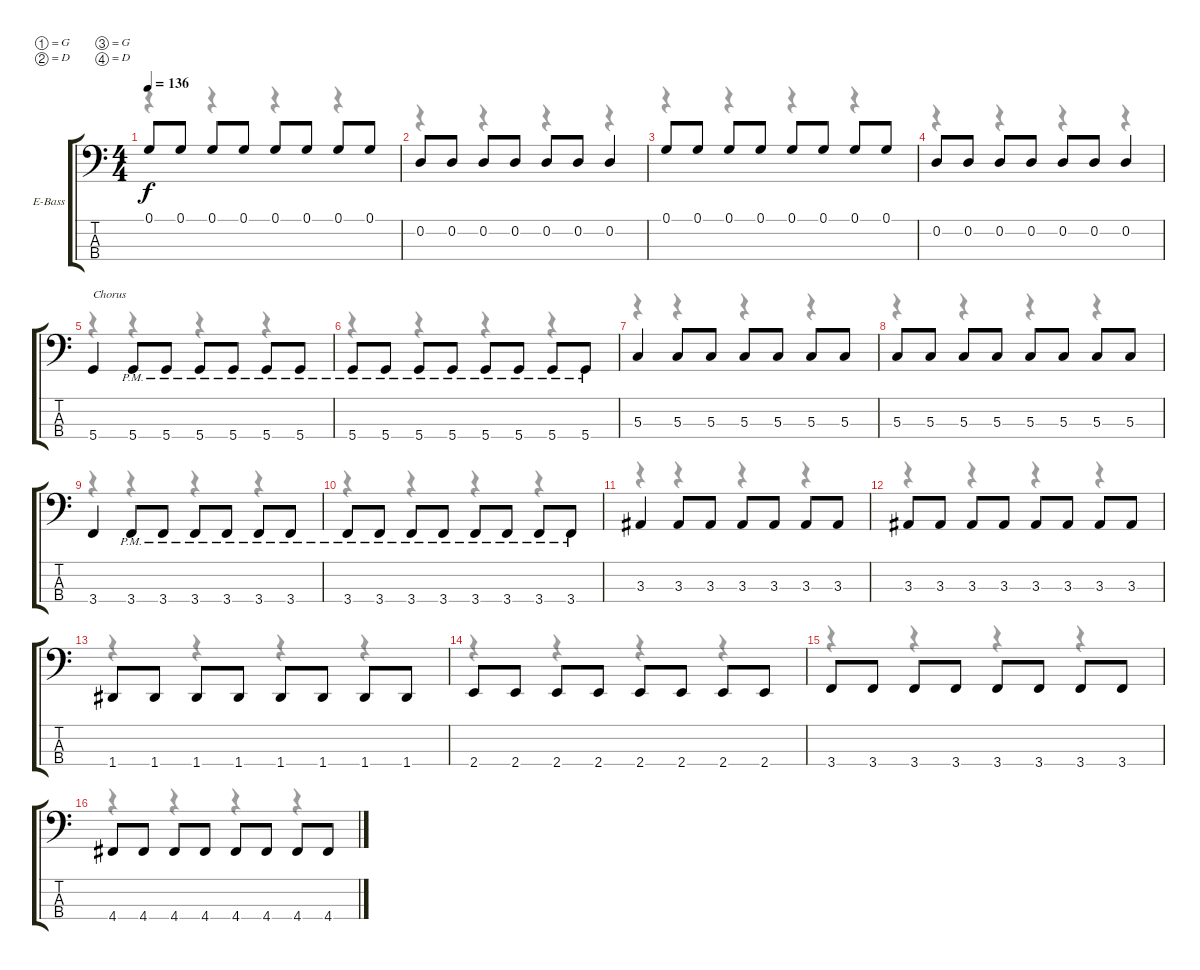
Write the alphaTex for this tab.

\bracketExtendMode groupsimilarinstruments
\firstSystemTrackNameOrientation horizontal
\otherSystemsTrackNameOrientation horizontal
\track ("Bass" "E-Bass") {instrument electricbassfinger}
\staff {score tabs}
\tuning (G2 D2 G1 D1)
\voice
\ts (4 4)
\tempo 136
\clef f4
\ks c
0.1.8{dy f} 0.1.8 0.1.8 0.1.8 0.1.8 0.1.8 0.1.8 0.1.8 |
0.2.8 0.2.8 0.2.8 0.2.8 0.2.8 0.2.8 0.2.4 |
0.1.8 0.1.8 0.1.8 0.1.8 0.1.8 0.1.8 0.1.8 0.1.8 |
0.2.8 0.2.8 0.2.8 0.2.8 0.2.8 0.2.8 0.2.4 |
5.4.4{txt "Chorus"} 5.4{pm}.8 5.4{pm}.8 5.4{pm}.8 5.4{pm}.8 5.4{pm}.8 5.4{pm}.8 |
5.4{pm}.8 5.4{pm}.8 5.4{pm}.8 5.4{pm}.8 5.4{pm}.8 5.4{pm}.8 5.4{pm}.8 5.4{pm}.8 |
5.3.4 5.3.8 5.3.8 5.3.8 5.3.8 5.3.8 5.3.8 |
5.3.8 5.3.8 5.3.8 5.3.8 5.3.8 5.3.8 5.3.8 5.3.8 |
3.4.4 3.4{pm}.8 3.4{pm}.8 3.4{pm}.8 3.4{pm}.8 3.4{pm}.8 3.4{pm}.8 |
3.4{pm}.8 3.4{pm}.8 3.4{pm}.8 3.4{pm}.8 3.4{pm}.8 3.4{pm}.8 3.4{pm}.8 3.4{pm}.8 |
3.3.4 3.3.8 3.3.8 3.3.8 3.3.8 3.3.8 3.3.8 |
3.3.8 3.3.8 3.3.8 3.3.8 3.3.8 3.3.8 3.3.8 3.3.8 |
1.4.8 1.4.8 1.4.8 1.4.8 1.4.8 1.4.8 1.4.8 1.4.8 |
2.4.8 2.4.8 2.4.8 2.4.8 2.4.8 2.4.8 2.4.8 2.4.8 |
3.4.8 3.4.8 3.4.8 3.4.8 3.4.8 3.4.8 3.4.8 3.4.8 |
4.4.8 4.4.8 4.4.8 4.4.8 4.4.8 4.4.8 4.4.8 4.4.8
\voice
\clef f4
\ottava regular
\simile none
\ks c
r.4{dy mf} r.4 r.4 r.4 |
r.4 r.4 r.4 r.4 |
r.4 r.4 r.4 r.4 |
r.4 r.4 r.4 r.4 |
r.4 r.4 r.4 r.4 |
r.4 r.4 r.4 r.4 |
r.4 r.4 r.4 r.4 |
r.4 r.4 r.4 r.4 |
r.4 r.4 r.4 r.4 |
r.4 r.4 r.4 r.4 |
r.4 r.4 r.4 r.4 |
r.4 r.4 r.4 r.4 |
r.4 r.4 r.4 r.4 |
r.4 r.4 r.4 r.4 |
r.4 r.4 r.4 r.4 |
r.4 r.4 r.4 r.4
